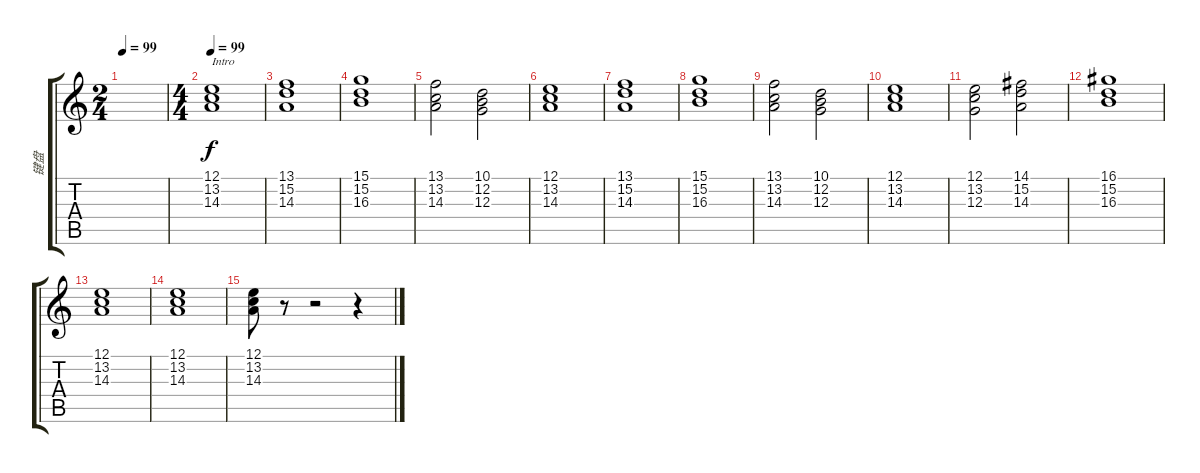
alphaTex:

\track ("键盘" "键盘") {instrument electricgrandpiano}
\staff {score tabs}
\tuning (E4 B3 G3 D3 A2 E2) {hide}
\ts (2 4)
\tempo 99
\clef g2
\ks c
|
\ts (4 4)
\tempo 99
(12.1 13.2 14.3).1{txt "Intro" volume 10 instrument stringensemble1} |
(13.1 15.2 14.3).1 |
(15.1 15.2 16.3).1 |
(13.1 13.2 14.3).2 (10.1 12.2 12.3).2 |
(12.1 13.2 14.3).1 |
(13.1 15.2 14.3).1 |
(15.1 15.2 16.3).1 |
(13.1 13.2 14.3).2 (10.1 12.2 12.3).2 |
(12.1 13.2 14.3).1 |
(12.1 13.2 12.3).2 (14.1 15.2 14.3).2 |
(16.1 15.2 16.3).1 |
(12.1 13.2 14.3).1 |
(12.1 13.2 14.3).1 |
(12.1 13.2 14.3).8 r.8 r.2 r.4
